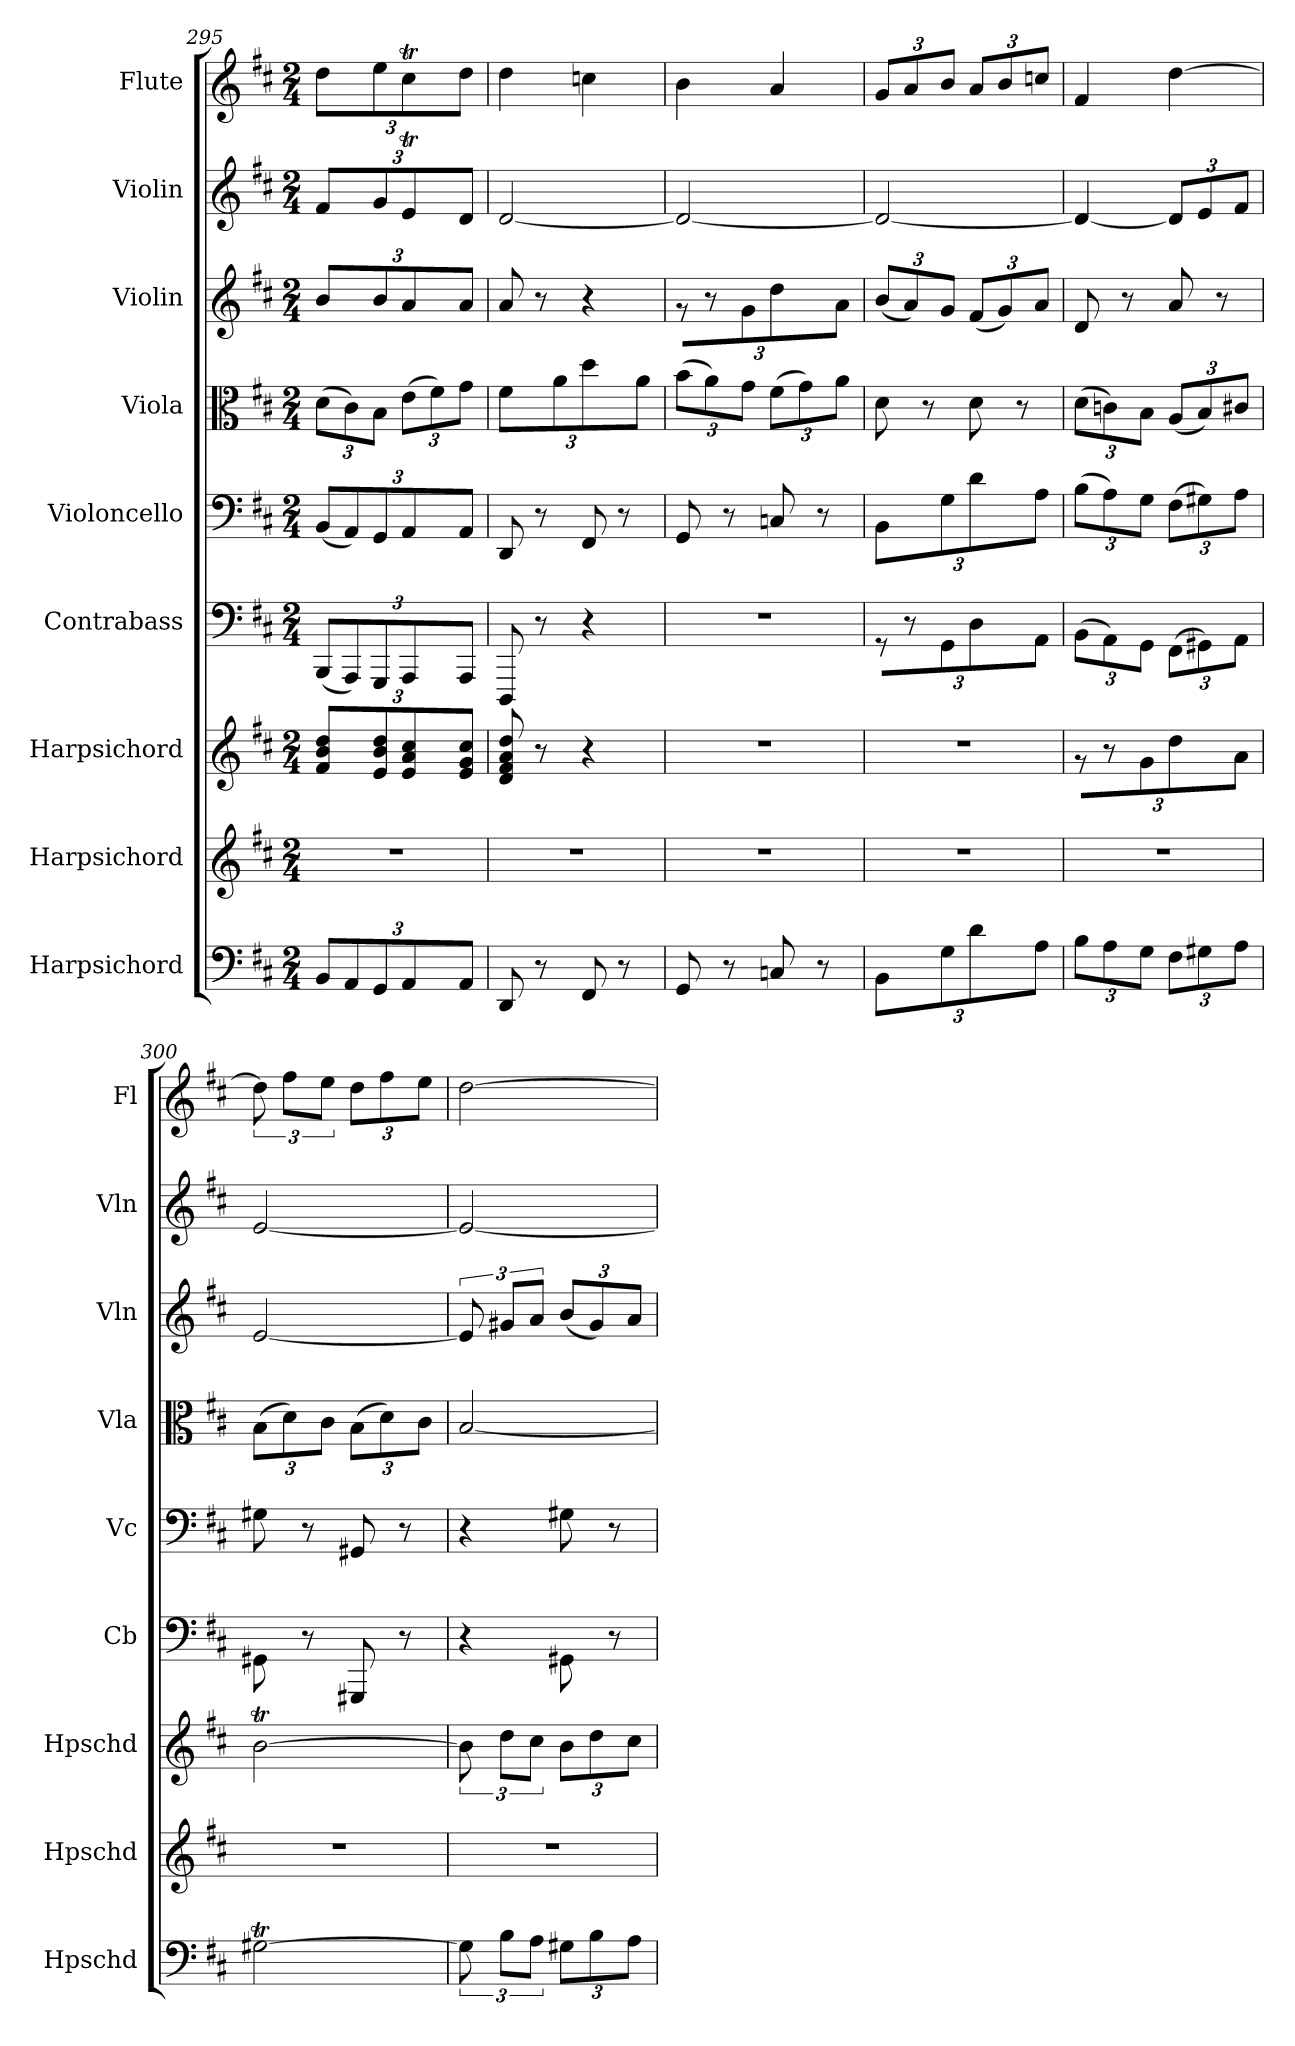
**kern	**kern	**kern	**kern	**kern	**kern	**kern	**kern	**kern
*part9	*part8	*part7	*part6	*part5	*part4	*part3	*part2	*part1
*staff9	*staff8	*staff7	*staff6	*staff5	*staff4	*staff3	*staff2	*staff1
*I"Harpsichord	*I"Harpsichord	*I"Harpsichord	*I"Contrabass	*I"Violoncello	*I"Viola	*I"Violin	*I"Violin	*I"Flute
*I'Hpschd	*I'Hpschd	*I'Hpschd	*I'Cb	*I'Vc	*I'Vla	*I'Vln	*I'Vln	*I'Fl
*clefF4	*clefG2	*clefG2	*clefF4	*clefF4	*clefC3	*clefG2	*clefG2	*clefG2
*k[f#c#]	*k[f#c#]	*k[f#c#]	*k[f#c#]	*k[f#c#]	*k[f#c#]	*k[f#c#]	*k[f#c#]	*k[f#c#]
*D:	*D:	*D:	*D:	*D:	*D:	*D:	*D:	*D:
*M2/4	*M2/4	*M2/4	*M2/4	*M2/4	*M2/4	*M2/4	*M2/4	*M2/4
=295	=295	=295	=295	=295	=295	=295	=295	=295
12BB/L	2r	6f#/ 6b/ 6dd/	(12BBB/L	(12BB/L	(12d\L	6b\	6f#/	6dd\
12AA/	.	.	12AAA/)	12AA/)	12c#\)	.	.	.
12GG/J	.	12e/ 12b/ 12dd/J	12GGG/J	12GG/J	12B\J	12b\J	12g/J	12ee\J
6AA/	.	6e/ 6a/ 6cc#/	6AAA/	6AA/	(12e\L	6a/	6eT/	6cc#t\
.	.	.	.	.	12f#\)	.	.	.
12AA/J	.	12e/ 12g/ 12cc#/J	12AAA/J	12AA/J	12g\J	12a/J	12d/J	12dd\J
=296	=296	=296	=296	=296	=296	=296	=296	=296
8DD/	2r	8d/ 8f#/ 8a/ 8dd/	8DDD/	8DD/	6f#\	8a/	[2d/	4dd\
8r	.	8r	8r	8r	.	8r	.	.
.	.	.	.	.	12a\	.	.	.
8FF#/	.	4r	4r	8FF#/	6dd\	4r	.	4ccn\
8r	.	.	.	8r	.	.	.	.
.	.	.	.	.	12a\J	.	.	.
=297	=297	=297	=297	=297	=297	=297	=297	=297
8GG/	2r	2r	2r	8GG/	(12b\L	12r	2d/_	4b\
.	.	.	.	.	12a\)	12r	.	.
8r	.	.	.	8r	.	.	.	.
.	.	.	.	.	12g\J	12g/	.	.
8Cn/	.	.	.	8Cn/	(12f#\L	6dd\	.	4a/
.	.	.	.	.	12g\)	.	.	.
8r	.	.	.	8r	.	.	.	.
.	.	.	.	.	12a\J	12a\J	.	.
=298	=298	=298	=298	=298	=298	=298	=298	=298
6BB/	2r	2r	12r	6BB/	8d\	(12b/L	2d/_	12g/L
.	.	.	12r	.	.	12a/)	.	12a/
.	.	.	.	.	8r	.	.	.
12G\	.	.	12GG\	12G\	.	12g/J	.	12b/J
6d\	.	.	6D\	6d\	8d\	(12f#/L	.	12a/L
.	.	.	.	.	.	12g/)	.	12b/
.	.	.	.	.	8r	.	.	.
12A\J	.	.	12AA\J	12A\J	.	12a/J	.	12ccn/J
=299	=299	=299	=299	=299	=299	=299	=299	=299
12B\L	2r	12r	(12BB\L	(12B\L	(12d\L	8d/	4d/_	4f#/
12A\	.	12r	12AA\)	12A\)	12cn\)	.	.	.
.	.	.	.	.	.	8r	.	.
12G\J	.	12g/	12GG\J	12G\J	12B\J	.	.	.
12F#\L	.	6dd\	(12FF#\L	(12F#\L	(12A/L	8a/	12d/L]	[4dd\
12G#X\	.	.	12GG#X\)	12G#X\)	12B/)	.	12e/	.
.	.	.	.	.	.	8r	.	.
12A\J	.	12a\J	12AA\J	12A\J	12c#X/J	.	12f#/J	.
=300	=300	=300	=300	=300	=300	=300	=300	=300
[2G#Xt\	2r	[2bT\	8GG#X\	8G#X\	(12B\L	[2e/	[2e/	12dd\]
.	.	.	.	.	12d\)	.	.	12ff#\L
.	.	.	8r	8r	.	.	.	.
.	.	.	.	.	12c#\J	.	.	12ee\J
.	.	.	8GGG#X/	8GG#X/	(12B\L	.	.	12dd\L
.	.	.	.	.	12d\)	.	.	12ff#\
.	.	.	8r	8r	.	.	.	.
.	.	.	.	.	12c#\J	.	.	12ee\J
=301	=301	=301	=301	=301	=301	=301	=301	=301
12G#\]	2r	12b\]	4r	4r	[2B/	12e/]	2e/_	[2dd\
12B\L	.	12dd\L	.	.	.	12g#X/L	.	.
12A\J	.	12cc#\J	.	.	.	12a/J	.	.
12G#X\L	.	12b\L	8GG#X\	8G#X\	.	(12b/L	.	.
12B\	.	12dd\	.	.	.	12g#/)	.	.
.	.	.	8r	8r	.	.	.	.
12A\J	.	12cc#\J	.	.	.	12a/J	.	.
=	=	=	=	=	=	=	=	=
*-	*-	*-	*-	*-	*-	*-	*-	*-
